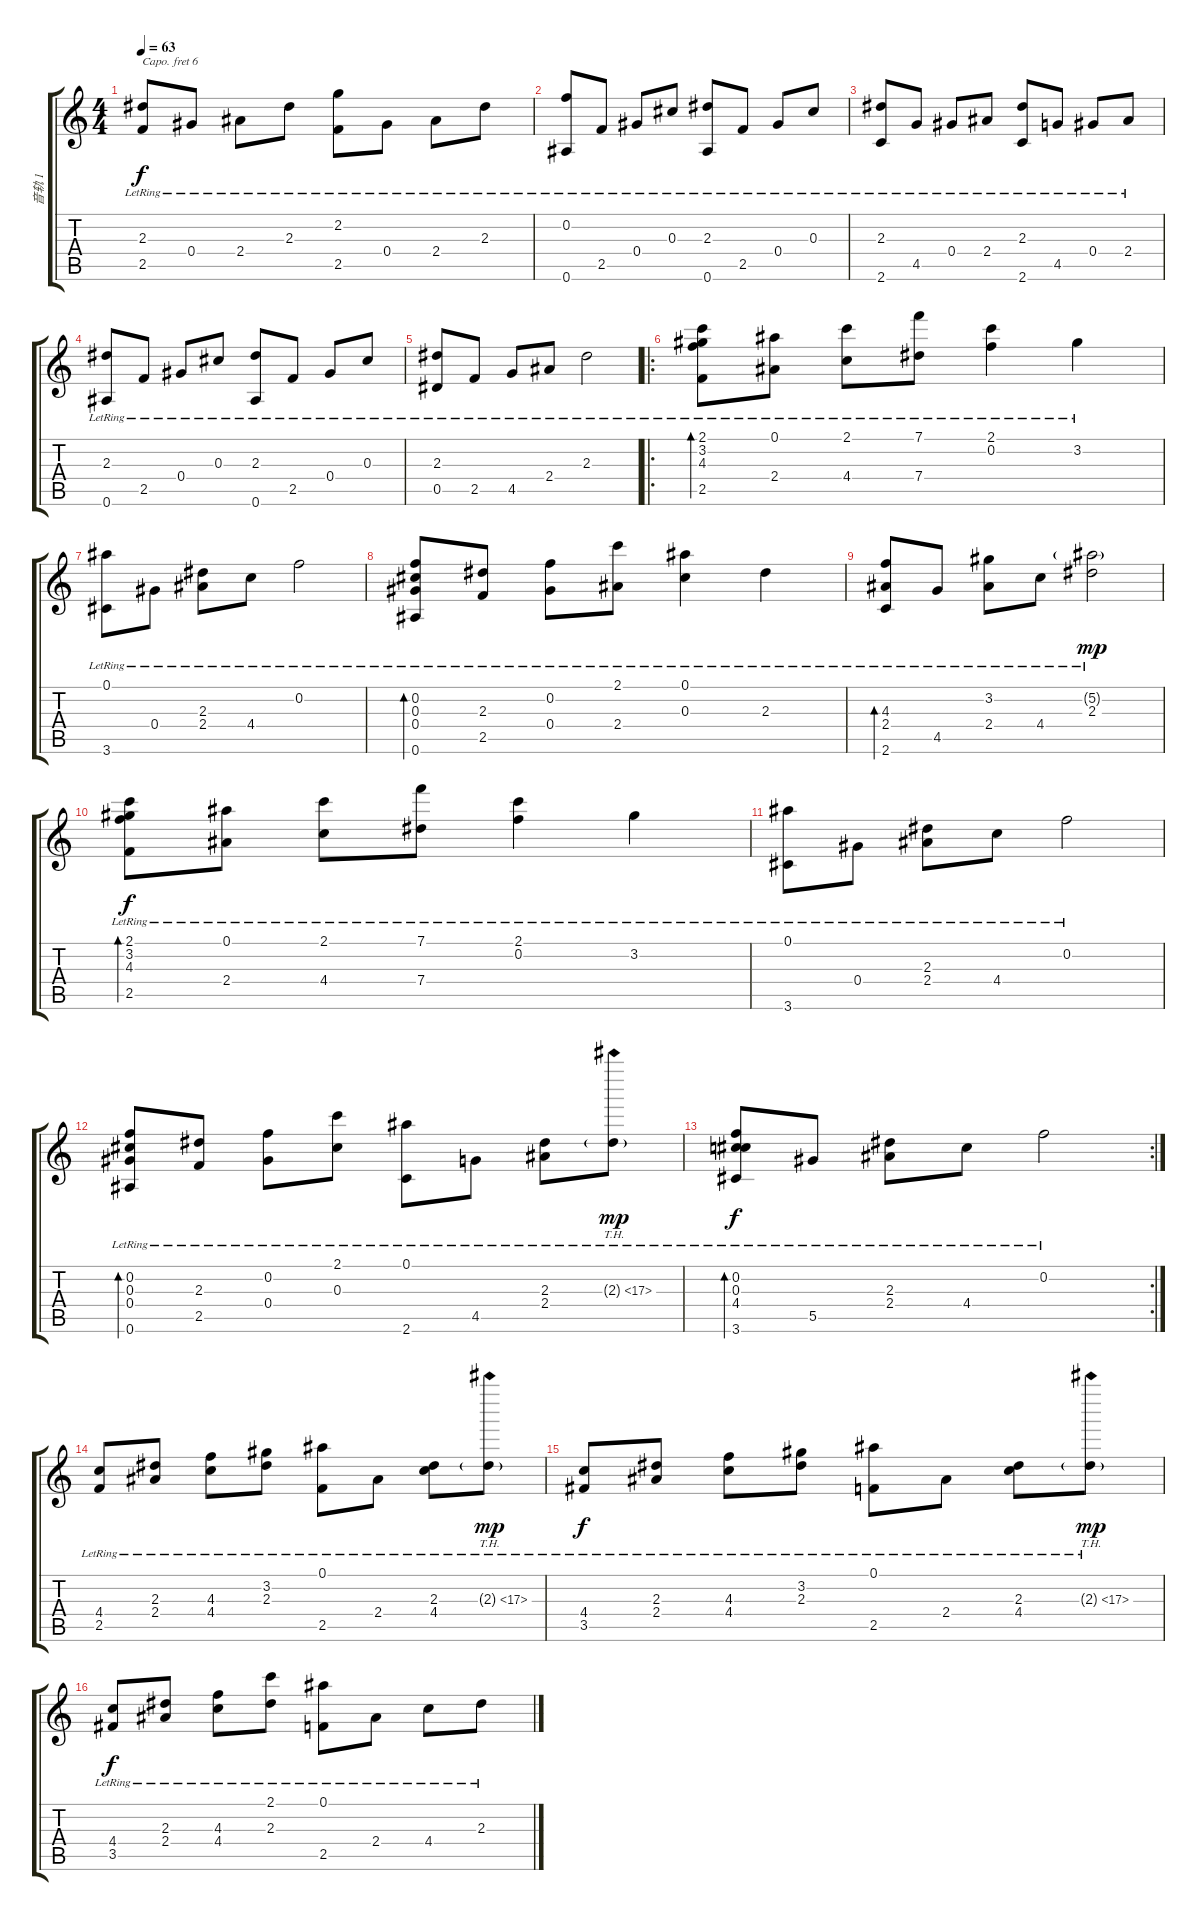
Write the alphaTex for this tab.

\track ("音轨 1" "音轨 1") {instrument acousticguitarnylon}
\staff {score tabs}
\capo 6
\tuning (E4 B3 G3 D3 A2 E2) {hide}
\ts (4 4)
\tempo 63
\clef g2
\ks c
(2.3{lr} 2.5{lr}).8{dy f} 0.4{lr}.8 2.4{lr}.8 2.3{lr}.8 (2.2{lr} 2.5{lr}).8 0.4{lr}.8 2.4{lr}.8 2.3{lr}.8 |
(0.2{lr} 0.6{lr}).8 2.5{lr}.8 0.4{lr}.8 0.3{lr}.8 (2.3{lr} 0.6{lr}).8 2.5{lr}.8 0.4{lr}.8 0.3{lr}.8 |
(2.3{lr} 2.6{lr}).8 4.5{lr}.8 0.4{lr}.8 2.4{lr}.8 (2.3{lr} 2.6{lr}).8 4.5{lr}.8 0.4{lr}.8 2.4{lr}.8 |
(2.3{lr} 0.6{lr}).8 2.5{lr}.8 0.4{lr}.8 0.3{lr}.8 (2.3{lr} 0.6{lr}).8 2.5{lr}.8 0.4{lr}.8 0.3{lr}.8 |
(2.3{lr} 0.5{lr}).8 2.5{lr}.8 4.5{lr}.8 2.4{lr}.8 2.3{lr}.2 |
\ro
(2.1{lr} 3.2 4.3 2.5{lr}).8{bd 120} (0.1{lr} 2.4{lr}).8 (2.1{lr} 4.4{lr}).8 (7.1{lr} 7.4{lr}).8 (2.1{lr} 0.2{lr}).4 3.2{lr}.4 |
(0.1{lr} 3.6{lr}).8 0.4{lr}.8 (2.3{lr} 2.4{lr}).8 4.4{lr}.8 0.2{lr}.2 |
(0.2{lr} 0.3{lr} 0.4{lr} 0.6{lr}).8{bd 120} (2.3{lr} 2.5{lr}).8 (0.2{lr} 0.4{lr}).8 (2.1{lr} 2.4{lr}).8 (0.1{lr} 0.3{lr}).4 2.3{lr}.4 |
(4.3{lr} 2.4{lr} 2.6{lr}).8{bd 120} 4.5{lr}.8 (3.2{lr} 2.4{lr}).8 4.4{lr}.8 (5.2{g lr} 2.3{lr}).2{dy mp} |
(2.1{lr} 3.2{lr} 4.3 2.5{lr}).8{bd 120 dy f} (0.1{lr} 2.4{lr}).8 (2.1{lr} 4.4{lr}).8 (7.1{lr} 7.4{lr}).8 (2.1{lr} 0.2{lr}).4 3.2{lr}.4 |
(0.1{lr} 3.6{lr}).8 0.4{lr}.8 (2.3{lr} 2.4{lr}).8 4.4{lr}.8 0.2{lr}.2 |
(0.2{lr} 0.3{lr} 0.4{lr} 0.6{lr}).8{bd 120} (2.3{lr} 2.5{lr}).8 (0.2{lr} 0.4{lr}).8 (2.1{lr} 0.3).8 (0.1{lr} 2.6{lr}).8 4.5{lr}.8 (2.3{lr} 2.4{lr}).8 2.3{th 15 g lr}.8{dy mp} |
\rc 2
(0.2{lr} 0.3{lr} 4.4{lr} 3.6{lr}).8{bd 120 dy f} 5.5{lr}.8 (2.3{lr} 2.4{lr}).8 4.4{lr}.8 0.2{lr}.2 |
(4.4{lr} 2.5{lr}).8 (2.3{lr} 2.4{lr}).8 (4.3{lr} 4.4{lr}).8 (3.2{lr} 2.3{lr}).8 (0.1{lr} 2.5{lr}).8 2.4{lr}.8 (2.3{lr} 4.4{lr}).8 2.3{th 15 g lr}.8{dy mp} |
(4.4{lr} 3.5{lr}).8{dy f} (2.3{lr} 2.4{lr}).8 (4.3{lr} 4.4{lr}).8 (3.2{lr} 2.3{lr}).8 (0.1{lr} 2.5{lr}).8 2.4{lr}.8 (2.3{lr} 4.4{lr}).8 2.3{th 15 g lr}.8{dy mp} |
(4.4{lr} 3.5{lr}).8{dy f} (2.3{lr} 2.4{lr}).8 (4.3{lr} 4.4{lr}).8 (2.1{lr} 2.3{lr}).8 (0.1{lr} 2.5{lr}).8 2.4{lr}.8 4.4{lr}.8 2.3{lr}.8
